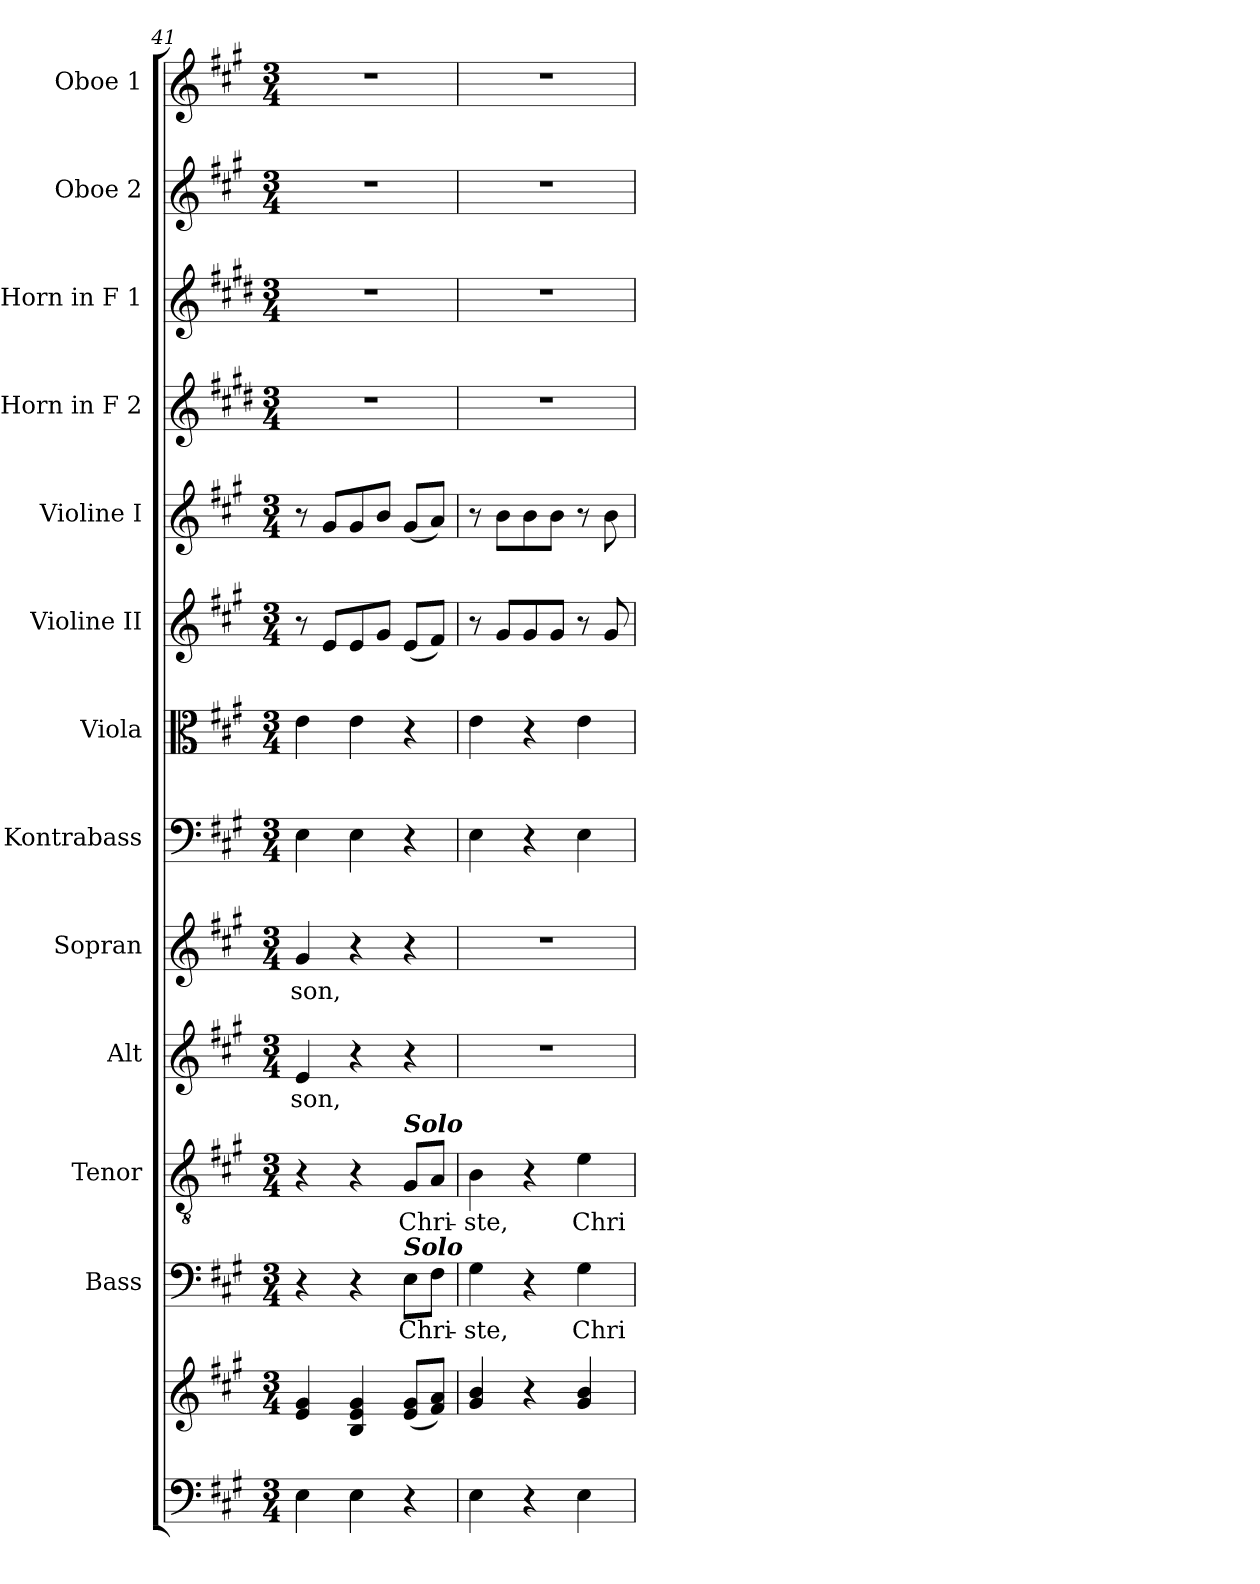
**kern	**kern	**kern	**text	**kern	**text	**kern	**text	**kern	**text	**kern	**kern	**kern	**kern	**kern	**kern	**kern	**kern
*part13	*part13	*part12	*part12	*part11	*part11	*part10	*part10	*part9	*part9	*part8	*part7	*part6	*part5	*part4	*part3	*part2	*part1
*staff14	*staff13	*staff12	*staff12	*staff11	*staff11	*staff10	*staff10	*staff9	*staff9	*staff8	*staff7	*staff6	*staff5	*staff4	*staff3	*staff2	*staff1
*	*	*I"Bass	*	*I"Tenor	*	*I"Alt	*	*I"Sopran	*	*I"Kontrabass	*I"Viola	*I"Violine II	*I"Violine I	*I"Horn in F 2	*I"Horn in F 1	*I"Oboe 2	*I"Oboe 1
*	*	*I'B.	*	*I'T.	*	*I'A.	*	*I'S.	*	*I'Kb.	*I'Vla.	*I'Vl. II	*I'Vl. I	*	*	*I'Ob.. 2	*I'Ob. 1
*clefF4	*clefG2	*clefF4	*	*clefGv2	*	*clefG2	*	*clefG2	*	*clefF4	*clefC3	*clefG2	*clefG2	*clefG2	*clefG2	*clefG2	*clefG2
*	*	*	*	*	*	*	*	*	*	*ITrd7c12	*	*	*	*ITrd4c7	*ITrd4c7	*	*
*k[f#c#g#]	*k[f#c#g#]	*k[f#c#g#]	*	*k[f#c#g#]	*	*k[f#c#g#]	*	*k[f#c#g#]	*	*k[f#c#g#]	*k[f#c#g#]	*k[f#c#g#]	*k[f#c#g#]	*k[f#c#g#]	*k[f#c#g#]	*k[f#c#g#]	*k[f#c#g#]
*A:	*A:	*A:	*	*A:	*	*A:	*	*A:	*	*A:	*A:	*A:	*A:	*A:	*A:	*A:	*A:
*M3/4	*M3/4	*M3/4	*	*M3/4	*	*M3/4	*	*M3/4	*	*M3/4	*M3/4	*M3/4	*M3/4	*M3/4	*M3/4	*M3/4	*M3/4
=41	=41	=41	=41	=41	=41	=41	=41	=41	=41	=41	=41	=41	=41	=41	=41	=41	=41
!	!	!	!	!	!	!	!LO:LY:b	!	!LO:LY:b	!	!	!	!	!	!	!	!
4E\	4e/ 4g#/	4r	.	4r	.	4e/	-son,	4g#/	-son,	4EE\	4e\	8r	8r	2.r	2.r	2.r	2.r
.	.	.	.	.	.	.	.	.	.	.	.	8e/L	8g#/L	.	.	.	.
4E\	4B/ 4e/ 4g#/	4r	.	4r	.	4r	.	4r	.	4EE\	4e\	8e/	8g#/	.	.	.	.
.	.	.	.	.	.	.	.	.	.	.	.	8g#/J	8b/J	.	.	.	.
!	!	!	!	!LO:TX:a:Bi:t=Solo	!	!	!	!	!	!	!	!	!	!	!	!	!
!	!	!LO:TX:a:Bi:t=Solo	!	!	!	!	!	!	!	!	!	!	!	!	!	!	!
!	!	!	!LO:LY:b	!	!LO:LY:b	!	!	!	!	!	!	!	!	!	!	!	!
4r	(<8e/ 8g#/L	8E\L	Chri-	8G#/L	Chri-	4r	.	4r	.	4r	4r	(<8e/L	(<8g#/L	.	.	.	.
.	8f#/ 8a/J)	8F#\J	.	8A/J	.	.	.	.	.	.	.	8f#/J)	8a/J)	.	.	.	.
=42	=42	=42	=42	=42	=42	=42	=42	=42	=42	=42	=42	=42	=42	=42	=42	=42	=42
!	!	!	!LO:LY:b	!	!LO:LY:b	!	!	!	!	!	!	!	!	!	!	!	!
4E\	4g#/ 4b/	4G#\	-ste,	4B\	-ste,	2.r	.	2.r	.	4EE\	4e\	8r	8r	2.r	2.r	2.r	2.r
.	.	.	.	.	.	.	.	.	.	.	.	8g#/L	8b\L	.	.	.	.
4r	4r	4r	.	4r	.	.	.	.	.	4r	4r	8g#/	8b\	.	.	.	.
.	.	.	.	.	.	.	.	.	.	.	.	8g#/J	8b\J	.	.	.	.
!	!	!	!LO:LY:b	!	!LO:LY:b	!	!	!	!	!	!	!	!	!	!	!	!
4E\	4g#/ 4b/	4G#\	Chri-	4e\	Chri-	.	.	.	.	4EE\	4e\	8r	8r	.	.	.	.
.	.	.	.	.	.	.	.	.	.	.	.	8g#/	8b\	.	.	.	.
=	=	=	=	=	=	=	=	=	=	=	=	=	=	=	=	=	=
*-	*-	*-	*-	*-	*-	*-	*-	*-	*-	*-	*-	*-	*-	*-	*-	*-	*-
